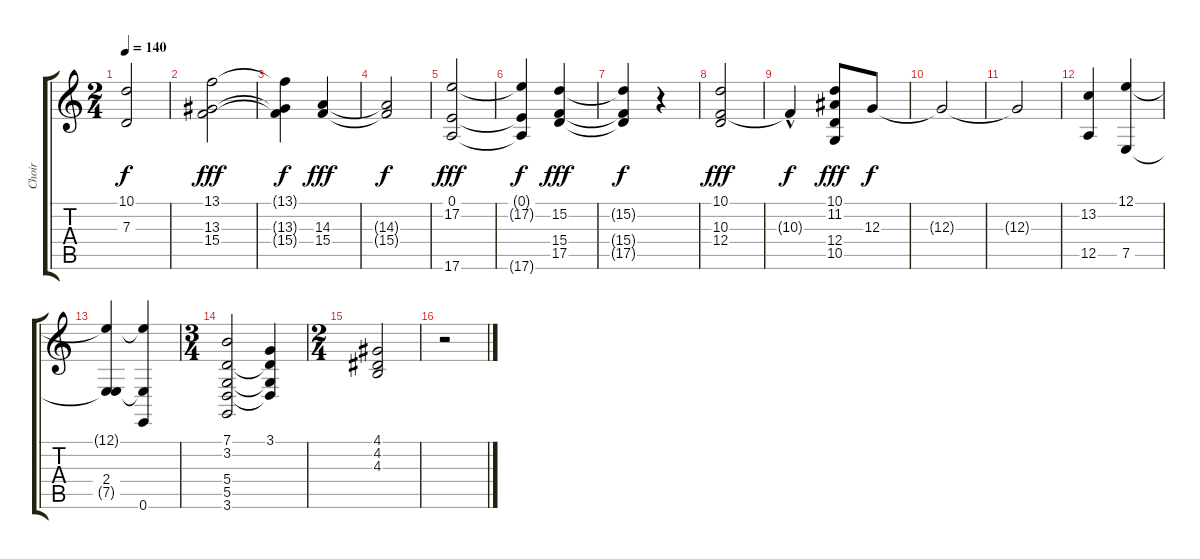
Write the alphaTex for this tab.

\track ("Choir" "Choir") {instrument choiraahs}
\staff {score tabs}
\tuning (E4 B3 G3 D3 A2 E2) {hide}
\ts (2 4)
\tempo 140
\clef g2
\ks c
(10.1{t} 7.3{t}).2{dy f} |
(13.1 13.3 15.4).2{dy fff} |
(13.1{t} 13.3{t} 15.4{t}).4{dy f} (14.3 15.4).4{dy fff} |
(14.3{t} 15.4{t}).2{dy f} |
(0.1 17.2 17.6).2{dy fff} |
(0.1{t} 17.2{t} 17.6{t}).4{dy f} (15.2 15.4 17.5).4{dy fff} |
(15.2{t} 15.4{t} 17.5{t}).4{dy f} r.4 |
(10.1 10.3 12.4).2{dy fff} |
10.3{hac t}.4{dy f} (10.1 11.2 12.4 10.5).8{dy fff} 12.3.8{dy f} |
12.3{t}.2 |
12.3{t}.2 |
(13.2 12.5).4 (12.1 7.5).4 |
(12.1{t} 2.4 7.5{t}).4 (12.1{t} 2.4{t} 0.6).4 |
\ts (3 4)
(7.1 3.2 5.4 5.5 3.6).2 (3.1 3.2{t} 5.4{t} 5.5{t}).4 |
\ts (2 4)
(4.1 4.2 4.3).2 |
r.2
